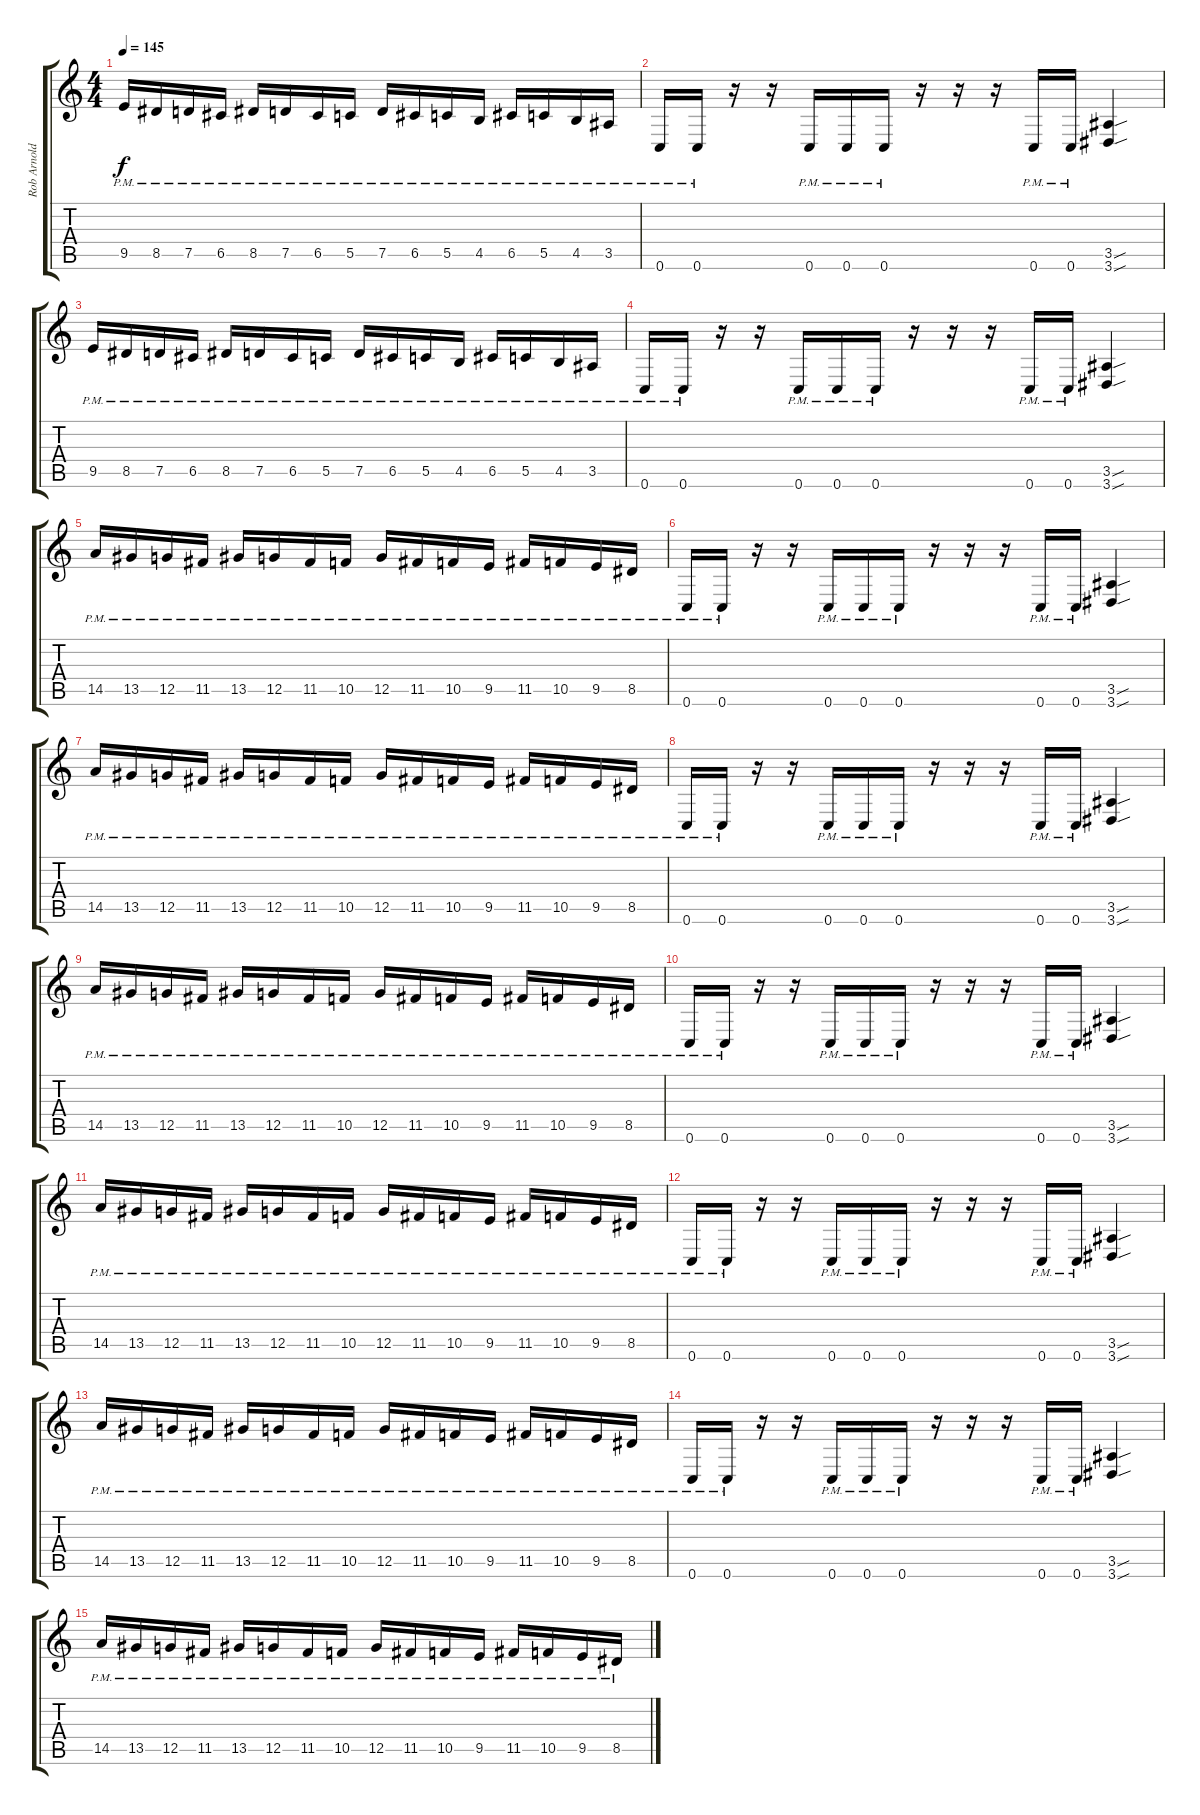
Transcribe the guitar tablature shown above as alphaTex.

\track ("Rob Arnold" "Rob Arnold") {instrument distortionguitar}
\staff {score tabs}
\tuning (D4 A3 F3 C3 G2 C2) {hide}
\ts (4 4)
\tempo 145
\clef g2
\ks c
9.5{pm}.16{dy f} 8.5{pm}.16 7.5{pm}.16 6.5{pm}.16 8.5{pm}.16 7.5{pm}.16 6.5{pm}.16 5.5{pm}.16 7.5{pm}.16 6.5{pm}.16 5.5{pm}.16 4.5{pm}.16 6.5{pm}.16 5.5{pm}.16 4.5{pm}.16 3.5{pm}.16 |
0.6{pm}.16 0.6{pm}.16 r.16 r.16 0.6{pm}.16 0.6{pm}.16 0.6{pm}.16 r.16 r.16 r.16 0.6{pm}.16 0.6{pm}.16 (3.5{sou} 3.6{sou}).4 |
9.5{pm}.16 8.5{pm}.16 7.5{pm}.16 6.5{pm}.16 8.5{pm}.16 7.5{pm}.16 6.5{pm}.16 5.5{pm}.16 7.5{pm}.16 6.5{pm}.16 5.5{pm}.16 4.5{pm}.16 6.5{pm}.16 5.5{pm}.16 4.5{pm}.16 3.5{pm}.16 |
0.6{pm}.16 0.6{pm}.16 r.16 r.16 0.6{pm}.16 0.6{pm}.16 0.6{pm}.16 r.16 r.16 r.16 0.6{pm}.16 0.6{pm}.16 (3.5{sou} 3.6{sou}).4 |
14.5{pm}.16 13.5{pm}.16 12.5{pm}.16 11.5{pm}.16 13.5{pm}.16 12.5{pm}.16 11.5{pm}.16 10.5{pm}.16 12.5{pm}.16 11.5{pm}.16 10.5{pm}.16 9.5{pm}.16 11.5{pm}.16 10.5{pm}.16 9.5{pm}.16 8.5{pm}.16 |
0.6{pm}.16 0.6{pm}.16 r.16 r.16 0.6{pm}.16 0.6{pm}.16 0.6{pm}.16 r.16 r.16 r.16 0.6{pm}.16 0.6{pm}.16 (3.5{sou} 3.6{sou}).4 |
14.5{pm}.16 13.5{pm}.16 12.5{pm}.16 11.5{pm}.16 13.5{pm}.16 12.5{pm}.16 11.5{pm}.16 10.5{pm}.16 12.5{pm}.16 11.5{pm}.16 10.5{pm}.16 9.5{pm}.16 11.5{pm}.16 10.5{pm}.16 9.5{pm}.16 8.5{pm}.16 |
0.6{pm}.16{volume 7} 0.6{pm}.16 r.16 r.16 0.6{pm}.16 0.6{pm}.16 0.6{pm}.16 r.16 r.16 r.16 0.6{pm}.16 0.6{pm}.16 (3.5{sou} 3.6{sou}).4 |
14.5{pm}.16 13.5{pm}.16 12.5{pm}.16 11.5{pm}.16 13.5{pm}.16 12.5{pm}.16 11.5{pm}.16 10.5{pm}.16 12.5{pm}.16 11.5{pm}.16 10.5{pm}.16 9.5{pm}.16 11.5{pm}.16 10.5{pm}.16 9.5{pm}.16 8.5{pm}.16 |
0.6{pm}.16 0.6{pm}.16 r.16 r.16 0.6{pm}.16 0.6{pm}.16 0.6{pm}.16 r.16 r.16 r.16 0.6{pm}.16 0.6{pm}.16 (3.5{sou} 3.6{sou}).4 |
14.5{pm}.16 13.5{pm}.16 12.5{pm}.16 11.5{pm}.16 13.5{pm}.16 12.5{pm}.16 11.5{pm}.16 10.5{pm}.16 12.5{pm}.16 11.5{pm}.16 10.5{pm}.16 9.5{pm}.16 11.5{pm}.16 10.5{pm}.16 9.5{pm}.16 8.5{pm}.16 |
0.6{pm}.16{volume 0} 0.6{pm}.16 r.16 r.16 0.6{pm}.16 0.6{pm}.16 0.6{pm}.16 r.16 r.16 r.16 0.6{pm}.16 0.6{pm}.16 (3.5{sou} 3.6{sou}).4 |
14.5{pm}.16 13.5{pm}.16 12.5{pm}.16 11.5{pm}.16 13.5{pm}.16 12.5{pm}.16 11.5{pm}.16 10.5{pm}.16 12.5{pm}.16 11.5{pm}.16 10.5{pm}.16 9.5{pm}.16 11.5{pm}.16 10.5{pm}.16 9.5{pm}.16 8.5{pm}.16 |
0.6{pm}.16 0.6{pm}.16 r.16 r.16 0.6{pm}.16 0.6{pm}.16 0.6{pm}.16 r.16 r.16 r.16 0.6{pm}.16 0.6{pm}.16 (3.5{sou} 3.6{sou}).4 |
14.5{pm}.16 13.5{pm}.16 12.5{pm}.16 11.5{pm}.16 13.5{pm}.16 12.5{pm}.16 11.5{pm}.16 10.5{pm}.16 12.5{pm}.16 11.5{pm}.16 10.5{pm}.16 9.5{pm}.16 11.5{pm}.16 10.5{pm}.16 9.5{pm}.16 8.5{pm}.16
